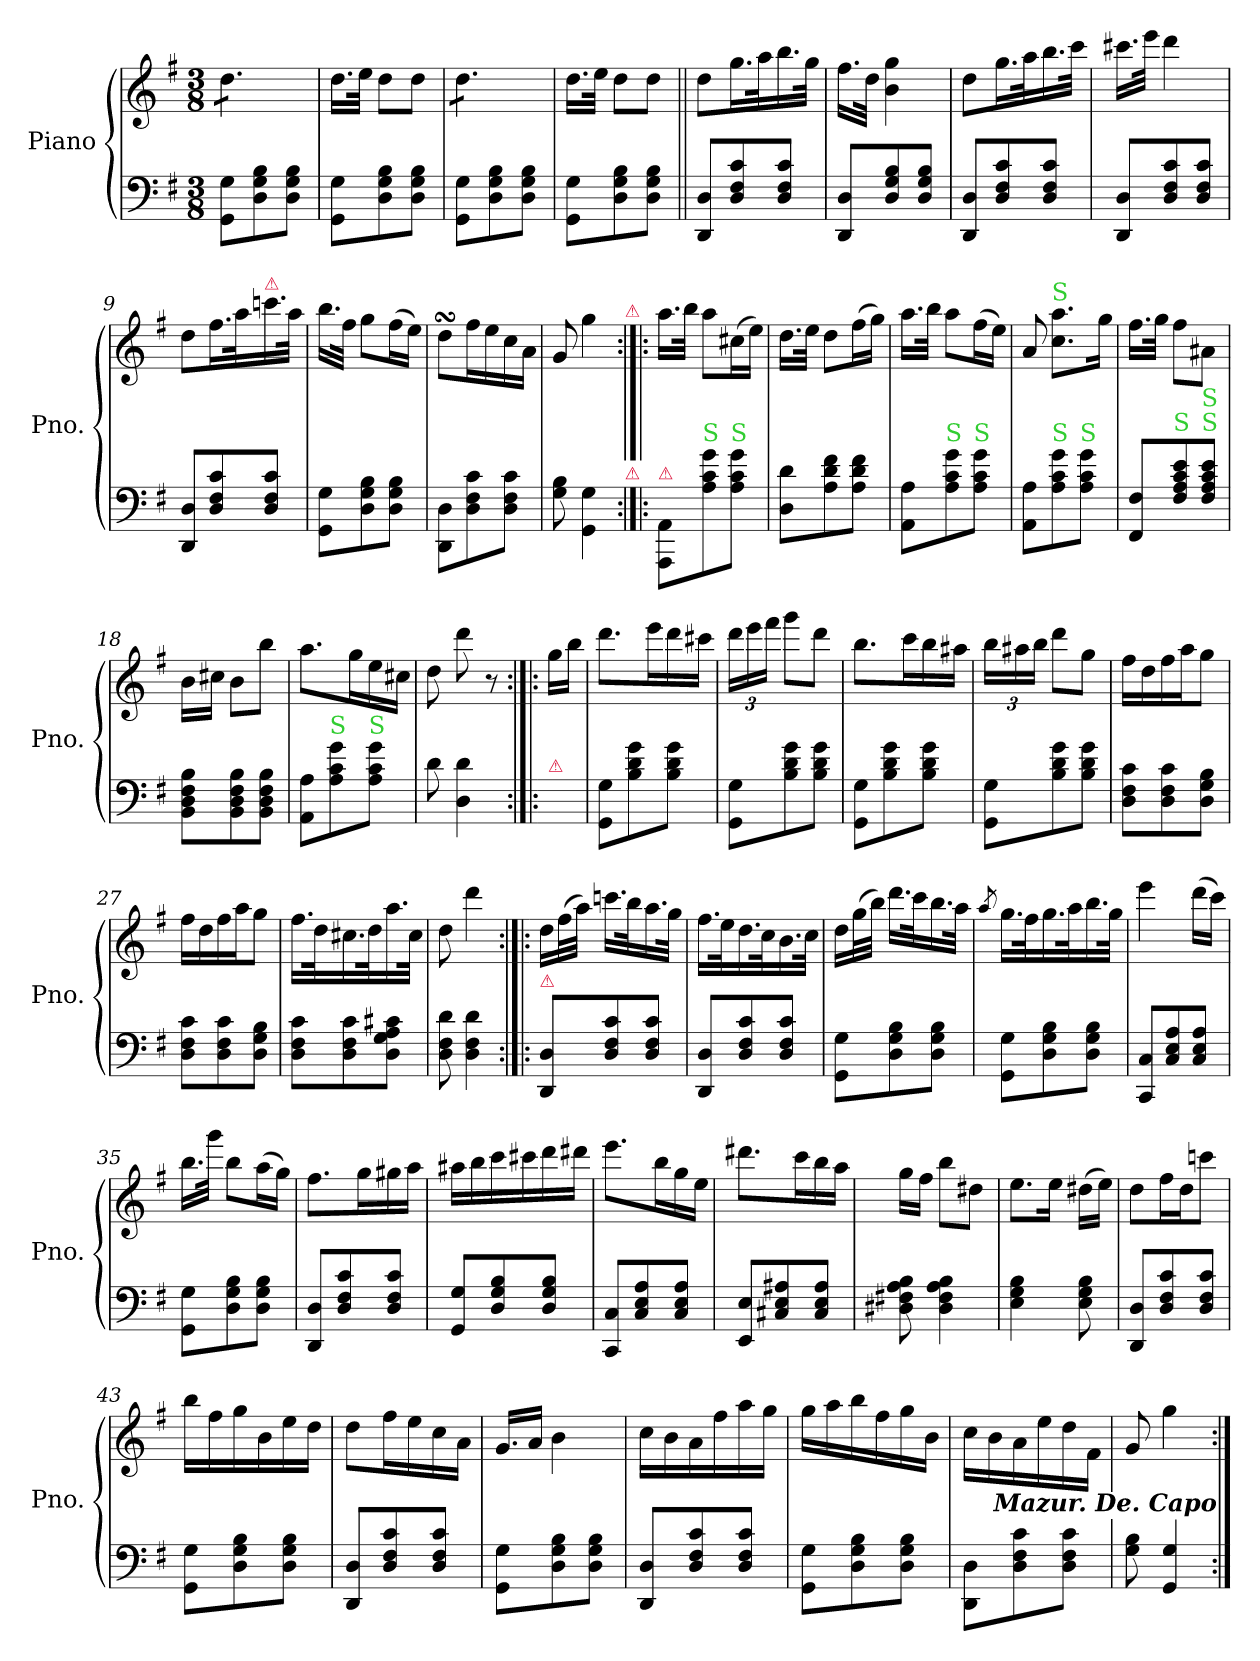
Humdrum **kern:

**kern	**kern
*part2	*part1
*staff2	*staff1
*	*I"Piano
*	*I'Pno.
*clefF4	*clefG2
*k[f#]	*k[f#]
*M3/8	*M3/8
=1	=1
!	!LO:TX:a:color=crimson:t=⚠
!	!LO:TX:a:color=crimson:t=⚠
!	!LO:TX:a:color=crimson:t=⚠
!	!LO:TX:a:Bi:t=Mazur
*	*tremolo
8GG\ 8G\L	8dd\L
8D\ 8G\ 8B\	8dd\
8D\ 8G\ 8B\J	8dd\J
*	*Xtremolo
=2	=2
8GG\ 8G\L	16.dd\LL
.	32ee\JJk
8D\ 8G\ 8B\	8dd\L
8D\ 8G\ 8B\J	8dd\J
=3	=3
!	!LO:TX:a:color=crimson:t=⚠
*	*tremolo
8GG\ 8G\L	8dd\L
8D\ 8G\ 8B\	8dd\
8D\ 8G\ 8B\J	8dd\J
*	*Xtremolo
=4	=4
8GG\ 8G\L	16.dd\LL
.	32ee\JJk
8D\ 8G\ 8B\	8dd\L
8D\ 8G\ 8B\J	8dd\J
=5||	=5||
8DD/ 8D/L	8dd\L
8D/ 8F#/ 8c/	16.gg\L
.	32aa\K
8D/ 8F#/ 8c/J	16.bb\
.	32gg\JJk
=6	=6
8DD/ 8D/L	16.ff#\LL
.	32dd\JJk
8D/ 8G/ 8B/	4b\ 4gg\
8D/ 8G/ 8B/J	.
=7	=7
8DD/ 8D/L	8dd\L
8D/ 8F#/ 8c/	16.gg\L
.	32aa\K
8D/ 8F#/ 8c/J	16.bb\
.	32ccc\JJk
=8	=8
8DD/ 8D/L	16.ccc#X\LL
.	32eee\JJk
8D/ 8F#/ 8c/	4ddd\
8D/ 8F#/ 8c/J	.
=9	=9
8DD/ 8D/L	8dd\L
8D/ 8F#/ 8c/	16.ff#\L
.	32aa\K
!	!LO:TX:a:color=crimson:t=⚠
8D/ 8F#/ 8c/J	16.cccn\
.	32aa\JJk
=10	=10
8GG\ 8G\L	16.bb\LL
.	32ff#\JJk
8D\ 8G\ 8B\	8gg\L
8D\ 8G\ 8B\J	(>16ff#\L
.	16ee\JJ)
=11	=11
8DD\ 8D\L	8ddsSSS\L
8D\ 8F#\ 8c\	16ff#\L
.	16ee\
8D\ 8F#\ 8c\J	16cc\
.	16a\JJ
=12	=12
8G\ 8B\	8g/
4GG\ 4G\	4gg\
!	!LO:TX:a:color=crimson:t=⚠
!LO:TX:a:color=crimson:t=⚠	!
=13:|!|:	=13:|!|:
!LO:TX:a:color=crimson:t=⚠	!
8AAA/ 8AA/L	16.aa\LL
.	32bb\JJk
!LO:TX:a:color=limegreen:t=S	!
8A\ 8c\ 8g\	8aa\L
!LO:TX:a:color=limegreen:t=S	!
8A\ 8c\ 8g\J	(>16cc#X\L
.	16ee\JJ)
=14	=14
8D\ 8d\L	16.dd\LL
.	32ee\JJk
8A\ 8d\ 8f#\	8dd\L
8A\ 8d\ 8f#\J	(>16ff#\L
.	16gg\JJ)
=15	=15
8AA\ 8A\L	16.aa\LL
.	32bb\JJk
!LO:TX:a:color=limegreen:t=S	!
8A\ 8c\ 8g\	8aa\L
!LO:TX:a:color=limegreen:t=S	!
8A\ 8c\ 8g\J	(>16ff#\L
.	16ee\JJ)
=16	=16
8AA\ 8A\L	8a/
!	!LO:TX:a:color=limegreen:t=S
!LO:TX:a:color=limegreen:t=S	!
8A\ 8c\ 8g\	8.cc\ 8.aa\L
!LO:TX:a:color=limegreen:t=S	!
8A\ 8c\ 8g\J	.
.	16gg\Jk
=17	=17
8FF#/ 8F#/L	16.ff#\LL
.	32gg\JJk
!LO:TX:a:color=limegreen:t=S	!
8F#/ 8A/ 8c/ 8e/	8ff#\L
!LO:TX:a:color=limegreen:t=S	!
!LO:TX:a:color=limegreen:t=S	!
8F#/ 8A/ 8c/ 8e/J	8a#X\J
=18	=18
8BB\ 8D\ 8F#\ 8B\L	16b\LL
.	16cc#X\JJ
8BB\ 8D\ 8F#\ 8B\	8b\L
8BB\ 8D\ 8F#\ 8B\J	8bb\J
=19	=19
8AA\ 8A\L	8.aa\L
!LO:TX:a:color=limegreen:t=S	!
8A\ 8c\ 8g\	.
.	16gg\L
!LO:TX:a:color=limegreen:t=S	!
8A\ 8c\ 8g\J	16ee\
.	16cc#X\JJ
=20	=20
8d\	8dd\
4D\ 4d\	8ddd\
.	8r
=21:|!|:	=21:|!|:
!LO:TX:a:color=crimson:t=⚠	!
8ryy	16gg\LL
.	16bb\JJ
=22	=22
8GG\ 8G\L	8.ddd\L
8B\ 8d\ 8g\	.
.	16eee\L
8B\ 8d\ 8g\J	16ddd\
.	16ccc#X\JJ
=23	=23
8GG\ 8G\L	24ddd\LL
.	24eee\
.	24fff#\JJ
8B\ 8d\ 8g\	8ggg\L
8B\ 8d\ 8g\J	8ddd\J
=24	=24
8GG\ 8G\L	8.bb\L
8B\ 8d\ 8g\	.
.	16ccc\L
8B\ 8d\ 8g\J	16bb\
.	16aa#X\JJ
=25	=25
8GG\ 8G\L	24bb\LL
.	24aa#X\
.	24bb\JJ
8B\ 8d\ 8g\	8ddd\L
8B\ 8d\ 8g\J	8gg\J
=26	=26
8D\ 8F#\ 8c\L	16ff#\LL
.	16dd\
8D\ 8F#\ 8c\	16ff#\
.	16aa\J
8D\ 8G\ 8B\J	8gg\J
=27	=27
8D\ 8F#\ 8c\L	16ff#\LL
.	16dd\
8D\ 8F#\ 8c\	16ff#\
.	16aa\J
8D\ 8G\ 8B\J	8gg\J
=28	=28
8D\ 8F#\ 8c\L	16.ff#\LL
.	32dd\K
8D\ 8F#\ 8c\	16.cc#X\
.	32dd\K
8D\ 8G\ 8A\ 8c#X\J	16.aa\
.	32cc#\JJk
=29	=29
8D\ 8F#\ 8d\	8dd\
4D\ 4F#\ 4d\	4ddd\
=30:|!|:	=30:|!|:
!LO:TX:a:color=crimson:t=⚠	!
8DD/ 8D/L	16dd\LL
.	(>32ff#\L
.	32aa\JJJ)
8D/ 8F#/ 8c/	16.cccn\LL
.	32bb\K
8D/ 8F#/ 8c/J	16.aa\
.	32gg\JJk
=31	=31
8DD/ 8D/L	16.ff#\LL
.	32ee\K
8D/ 8F#/ 8c/	16.dd\
.	32cc\K
8D/ 8F#/ 8c/J	16.b\
.	32cc\JJk
=32	=32
8GG\ 8G\L	16dd\LL
.	(>32gg\L
.	32bb\JJJ)
8D\ 8G\ 8B\	16.ddd\LL
.	32ccc\K
8D\ 8G\ 8B\J	16.bb\
.	32aa\JJk
=33	=33
.	8qaa/
8GG\ 8G\L	16.gg\LL
.	32ff#\K
8D\ 8G\ 8B\	16.gg\
.	32aa\K
8D\ 8G\ 8B\J	16.bb\
.	32gg\JJk
=34	=34
8CC/ 8C/L	4eee\
8C/ 8E/ 8A/	.
8C/ 8E/ 8A/J	(>16ddd\LL
.	16ccc\JJ)
=35	=35
8GG\ 8G\L	16.bb\LL
.	32ggg\JJk
8D\ 8G\ 8B\	8bb\L
8D\ 8G\ 8B\J	(>16aa\L
.	16gg\JJ)
=36	=36
8DD/ 8D/L	8.ff#\L
8D/ 8F#/ 8c/	.
.	16gg\L
8D/ 8F#/ 8c/J	16gg#X\
.	16aa\JJ
=37	=37
8GG/ 8G/L	16aa#X\LL
.	16bb\
8D/ 8G/ 8B/	16ccc\
.	16ccc#X\
8D/ 8G/ 8B/J	16ddd\
.	16ddd#X\JJ
=38	=38
8CC/ 8C/L	8.eee\L
8C/ 8E/ 8A/	.
.	16bb\L
8C/ 8E/ 8A/J	16gg\
.	16ee\JJ
=39	=39
8EE/ 8E/L	8.ddd#X\L
8C#X/ 8E/ 8A#X/	.
.	16ccc\L
8C#/ 8E/ 8A#/J	16bb\
.	16aa\JJ
=40	=40
8D#X\ 8F#X\ 8A\ 8B\	16gg\LL
.	16ff#\JJ
4D#\ 4F#\ 4A\ 4B\	8bb\L
.	8dd#X\J
=41	=41
4E\ 4G\ 4B\	8.ee\L
.	16ee\Jk
8E\ 8G\ 8B\	(>16dd#X\LL
.	16ee\JJ)
=42	=42
8DD/ 8D/L	8dd\L
8D/ 8F#/ 8c/	16ff#\L
.	16dd\J
8D/ 8F#/ 8c/J	8cccn\J
=43	=43
8GG\ 8G\L	16bb\LL
.	16ff#\
8D\ 8G\ 8B\	16gg\
.	16b\
8D\ 8G\ 8B\J	16ee\
.	16dd\JJ
=44	=44
8DD/ 8D/L	8dd\L
8D/ 8F#/ 8c/	16ff#\L
.	16ee\
8D/ 8F#/ 8c/J	16cc\
.	16a\JJ
=45	=45
8GG\ 8G\L	16.g/LL
!	!LO:N:vis=16
.	32a/JJ
8D\ 8G\ 8B\	4b\
8D\ 8G\ 8B\J	.
=46	=46
8DD/ 8D/L	16cc\LL
.	16b\
8D/ 8F#/ 8c/	16a\
.	16ff#\
8D/ 8F#/ 8c/J	16aa\
.	16gg\JJ
=47	=47
8GG\ 8G\L	16gg\LL
.	16aa\
8D\ 8G\ 8B\	16bb\
.	16ff#\
8D\ 8G\ 8B\J	16gg\
.	16b\JJ
=48	=48
8DD\ 8D\L	16cc\LL
.	16b\
8D\ 8F#\ 8c\	16a\
.	16ee\
8D\ 8F#\ 8c\J	16dd\
.	16f#\JJ
=49	=49
8G\ 8B\	8g/
4GG/ 4G/	4gg\
!	!LO:TX:b:Bi:t=Mazur. De. Capo
=:|!	=:|!
*-	*-
